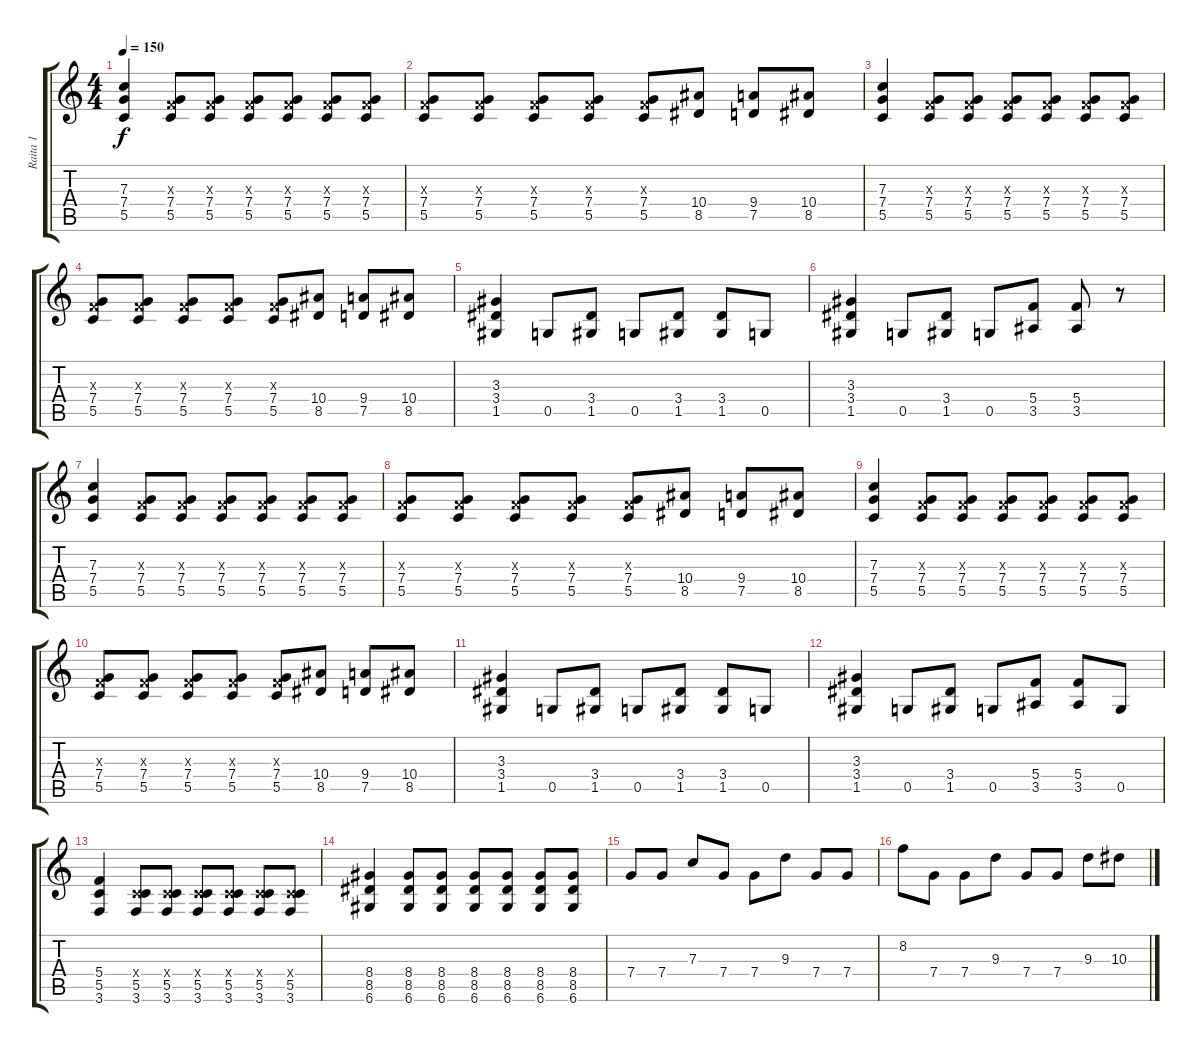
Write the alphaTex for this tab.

\track ("Raita 1" "Raita 1") {instrument distortionguitar}
\staff {score tabs}
\tuning (D4 A3 F3 C3 G2 D2) {hide}
\ts (4 4)
\tempo 150
\clef g2
\ks c
(7.3 7.4 5.5).4{dy f} (0.3{x} 7.4 5.5).8 (0.3{x} 7.4 5.5).8 (0.3{x} 7.4 5.5).8 (0.3{x} 7.4 5.5).8 (0.3{x} 7.4 5.5).8 (0.3{x} 7.4 5.5).8 |
(0.3{x} 7.4 5.5).8 (0.3{x} 7.4 5.5).8 (0.3{x} 7.4 5.5).8 (0.3{x} 7.4 5.5).8 (0.3{x} 7.4 5.5).8 (10.4 8.5).8 (9.4 7.5).8 (10.4 8.5).8 |
(7.3 7.4 5.5).4 (0.3{x} 7.4 5.5).8 (0.3{x} 7.4 5.5).8 (0.3{x} 7.4 5.5).8 (0.3{x} 7.4 5.5).8 (0.3{x} 7.4 5.5).8 (0.3{x} 7.4 5.5).8 |
(0.3{x} 7.4 5.5).8 (0.3{x} 7.4 5.5).8 (0.3{x} 7.4 5.5).8 (0.3{x} 7.4 5.5).8 (0.3{x} 7.4 5.5).8 (10.4 8.5).8 (9.4 7.5).8 (10.4 8.5).8 |
(3.3 3.4 1.5).4 0.5.8 (3.4 1.5).8 0.5.8 (3.4 1.5).8 (3.4 1.5).8 0.5.8 |
(3.3 3.4 1.5).4 0.5.8 (3.4 1.5).8 0.5.8 (5.4 3.5).8 (5.4 3.5).8 r.8 |
(7.3 7.4 5.5).4 (0.3{x} 7.4 5.5).8 (0.3{x} 7.4 5.5).8 (0.3{x} 7.4 5.5).8 (0.3{x} 7.4 5.5).8 (0.3{x} 7.4 5.5).8 (0.3{x} 7.4 5.5).8 |
(0.3{x} 7.4 5.5).8 (0.3{x} 7.4 5.5).8 (0.3{x} 7.4 5.5).8 (0.3{x} 7.4 5.5).8 (0.3{x} 7.4 5.5).8 (10.4 8.5).8 (9.4 7.5).8 (10.4 8.5).8 |
(7.3 7.4 5.5).4 (0.3{x} 7.4 5.5).8 (0.3{x} 7.4 5.5).8 (0.3{x} 7.4 5.5).8 (0.3{x} 7.4 5.5).8 (0.3{x} 7.4 5.5).8 (0.3{x} 7.4 5.5).8 |
(0.3{x} 7.4 5.5).8 (0.3{x} 7.4 5.5).8 (0.3{x} 7.4 5.5).8 (0.3{x} 7.4 5.5).8 (0.3{x} 7.4 5.5).8 (10.4 8.5).8 (9.4 7.5).8 (10.4 8.5).8 |
(3.3 3.4 1.5).4 0.5.8 (3.4 1.5).8 0.5.8 (3.4 1.5).8 (3.4 1.5).8 0.5.8 |
(3.3 3.4 1.5).4 0.5.8 (3.4 1.5).8 0.5.8 (5.4 3.5).8 (5.4 3.5).8 0.5.8 |
(5.4 5.5 3.6).4 (0.4{x} 5.5 3.6).8 (0.4{x} 5.5 3.6).8 (0.4{x} 5.5 3.6).8 (0.4{x} 5.5 3.6).8 (0.4{x} 5.5 3.6).8 (0.4{x} 5.5 3.6).8 |
(8.4 8.5 6.6).4 (8.4 8.5 6.6).8 (8.4 8.5 6.6).8 (8.4 8.5 6.6).8 (8.4 8.5 6.6).8 (8.4 8.5 6.6).8 (8.4 8.5 6.6).8 |
7.4.8 7.4.8 7.3.8 7.4.8 7.4.8 9.3.8 7.4.8 7.4.8 |
8.2.8 7.4.8 7.4.8 9.3.8 7.4.8 7.4.8 9.3.8 10.3.8
